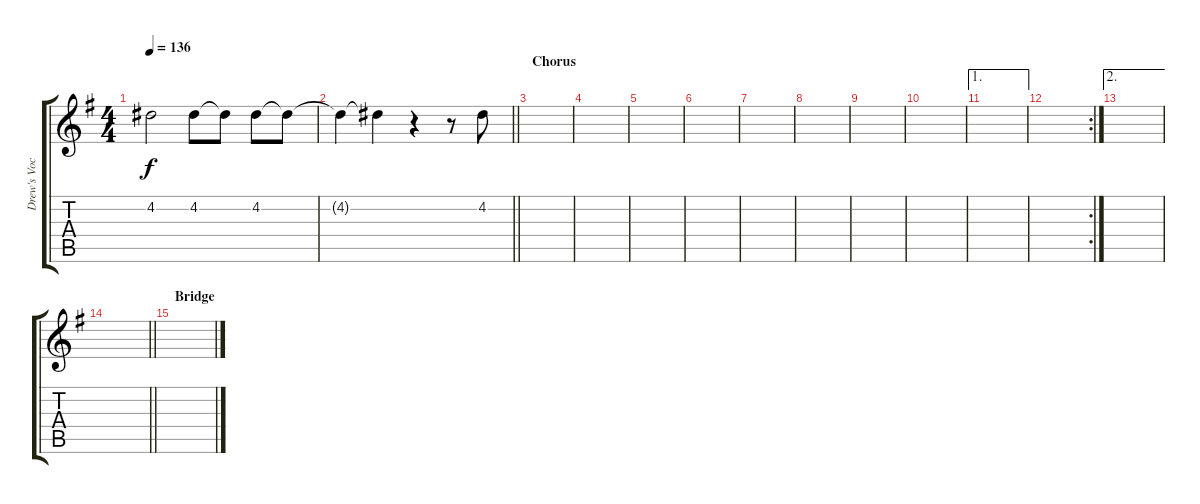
\track ("Drew's Vocals" "Drew's Voc") {instrument acousticguitarnylon}
\staff {score tabs}
\tuning (E4 B3 G3 D3 A2 E2) {hide}
\ts (4 4)
\tempo 136
\clef g2
\ks g
4.2{t}.2{dy f} 4.2.8 4.2{t}.8 4.2.8 4.2{t}.8 |
\barLineRight lightlight
4.2{t}.4 4.2{t}.4 r.4 r.8 4.2.8 |
\section ("" "Chorus")
|
|
|
|
|
|
|
|
\ae 1
|
\rc 2
|
\ae 2
|
\barLineRight lightlight
|
\section ("" "Bridge")
